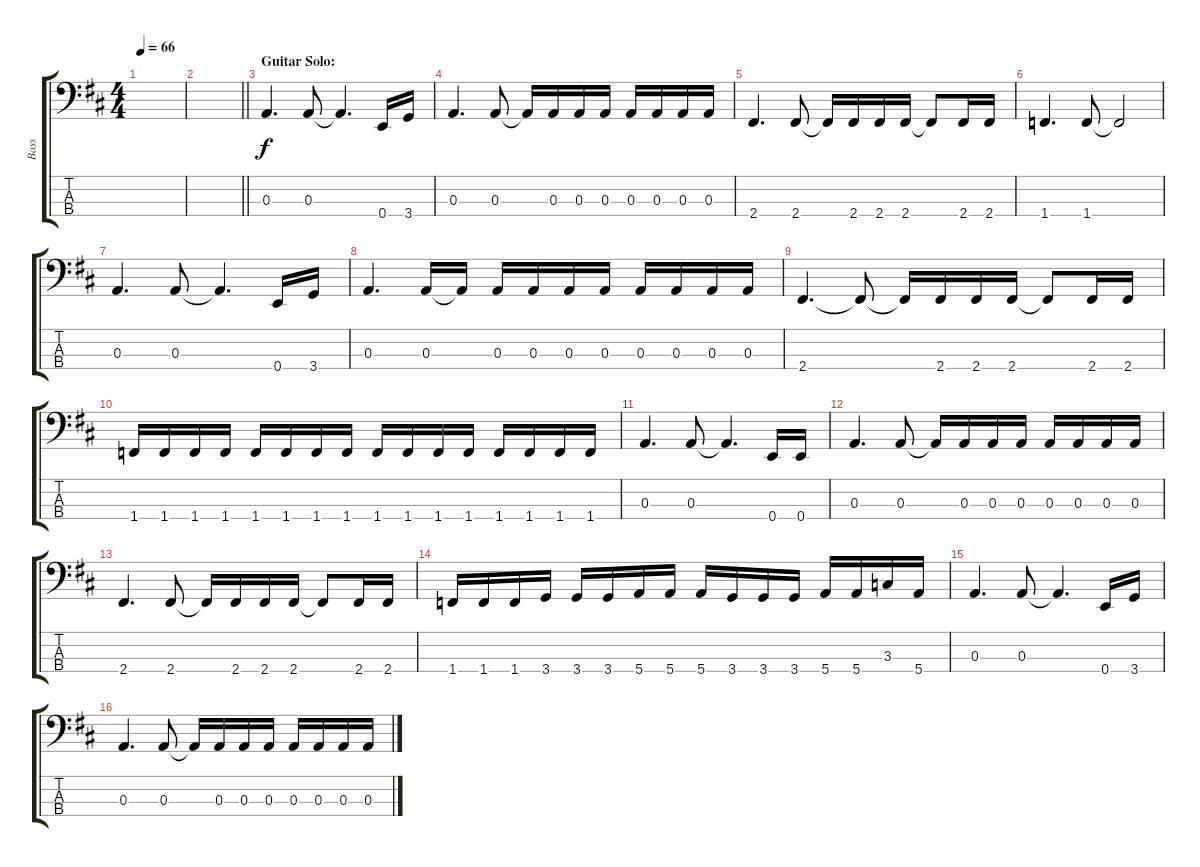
\track ("Bass" "Bass") {instrument electricbassfinger}
\staff {score tabs}
\tuning (G2 D2 A1 E1) {hide}
\ts (4 4)
\tempo 66
\clef f4
\ks d
|
\barLineRight lightlight
|
\section ("" "Guitar Solo:")
0.3.4{d} 0.3.8 0.3{t}.4{d} 0.4.16 3.4.16 |
0.3.4{d} 0.3.8 0.3{t}.16 0.3.16 0.3.16 0.3.16 0.3.16 0.3.16 0.3.16 0.3.16 |
2.4.4{d} 2.4.8 2.4{t}.16 2.4.16 2.4.16 2.4.16 2.4{t}.8 2.4.16 2.4.16 |
1.4.4{d} 1.4.8 1.4{t}.2 |
0.3.4{d} 0.3.8 0.3{t}.4{d} 0.4.16 3.4.16 |
0.3.4{d} 0.3.16 0.3{t}.16 0.3.16 0.3.16 0.3.16 0.3.16 0.3.16 0.3.16 0.3.16 0.3.16 |
2.4.4{d} 2.4{t}.8 2.4{t}.16 2.4.16 2.4.16 2.4.16 2.4{t}.8 2.4.16 2.4.16 |
1.4.16 1.4.16 1.4.16 1.4.16 1.4.16 1.4.16 1.4.16 1.4.16 1.4.16 1.4.16 1.4.16 1.4.16 1.4.16 1.4.16 1.4.16 1.4.16 |
0.3.4{d} 0.3.8 0.3{t}.4{d} 0.4.16 0.4.16 |
0.3.4{d} 0.3.8 0.3{t}.16 0.3.16 0.3.16 0.3.16 0.3.16 0.3.16 0.3.16 0.3.16 |
2.4.4{d} 2.4.8 2.4{t}.16 2.4.16 2.4.16 2.4.16 2.4{t}.8 2.4.16 2.4.16 |
1.4.16 1.4.16 1.4.16 3.4.16 3.4.16 3.4.16 5.4.16 5.4.16 5.4.16 3.4.16 3.4.16 3.4.16 5.4.16 5.4.16 3.3.16 5.4.16 |
0.3.4{d} 0.3.8 0.3{t}.4{d} 0.4.16 3.4.16 |
0.3.4{d} 0.3.8 0.3{t}.16 0.3.16 0.3.16 0.3.16 0.3.16 0.3.16 0.3.16 0.3.16
